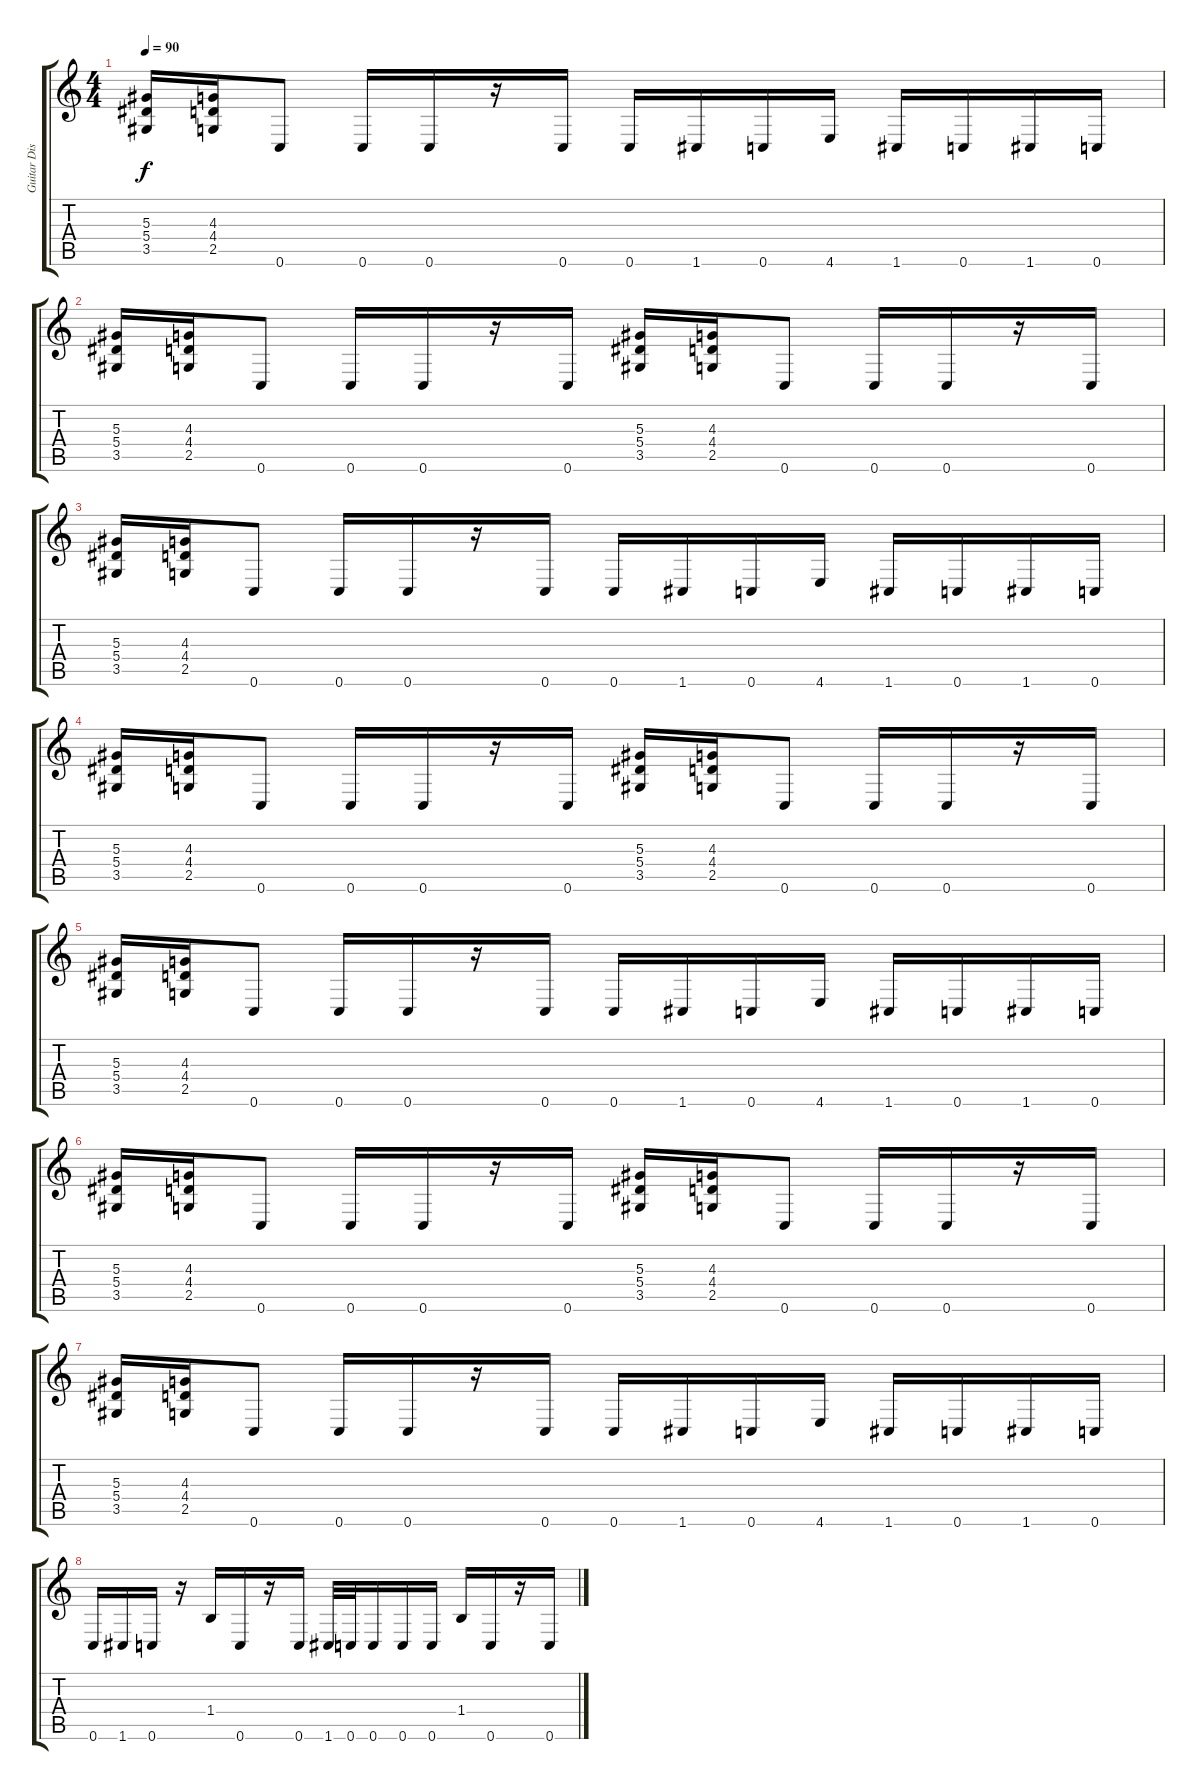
\track ("Guitar Dist 2" "Guitar Dis") {instrument distortionguitar}
\staff {score tabs}
\tuning (C4 G3 Eb3 Bb2 F2 C2) {hide}
\ts (4 4)
\tempo 90
\clef g2
\ks c
(5.3 5.4 3.5).16{dy f} (4.3 4.4 2.5).16 0.6.8 0.6.16 0.6.16 r.16 0.6.16 0.6.16 1.6.16 0.6.16 4.6.16 1.6.16 0.6.16 1.6.16 0.6.16 |
(5.3 5.4 3.5).16 (4.3 4.4 2.5).16 0.6.8 0.6.16 0.6.16 r.16 0.6.16 (5.3 5.4 3.5).16 (4.3 4.4 2.5).16 0.6.8 0.6.16 0.6.16 r.16 0.6.16 |
(5.3 5.4 3.5).16 (4.3 4.4 2.5).16 0.6.8 0.6.16 0.6.16 r.16 0.6.16 0.6.16 1.6.16 0.6.16 4.6.16 1.6.16 0.6.16 1.6.16 0.6.16 |
(5.3 5.4 3.5).16 (4.3 4.4 2.5).16 0.6.8 0.6.16 0.6.16 r.16 0.6.16 (5.3 5.4 3.5).16 (4.3 4.4 2.5).16 0.6.8 0.6.16 0.6.16 r.16 0.6.16 |
(5.3 5.4 3.5).16 (4.3 4.4 2.5).16 0.6.8 0.6.16 0.6.16 r.16 0.6.16 0.6.16 1.6.16 0.6.16 4.6.16 1.6.16 0.6.16 1.6.16 0.6.16 |
(5.3 5.4 3.5).16 (4.3 4.4 2.5).16 0.6.8 0.6.16 0.6.16 r.16 0.6.16 (5.3 5.4 3.5).16 (4.3 4.4 2.5).16 0.6.8 0.6.16 0.6.16 r.16 0.6.16 |
(5.3 5.4 3.5).16 (4.3 4.4 2.5).16 0.6.8 0.6.16 0.6.16 r.16 0.6.16 0.6.16 1.6.16 0.6.16 4.6.16 1.6.16 0.6.16 1.6.16 0.6.16 |
0.6.16 1.6.16 0.6.16 r.16 1.4.16 0.6.16 r.16 0.6.16 1.6.32 0.6.32 0.6.16 0.6.16 0.6.16 1.4.16 0.6.16 r.16 0.6.16
